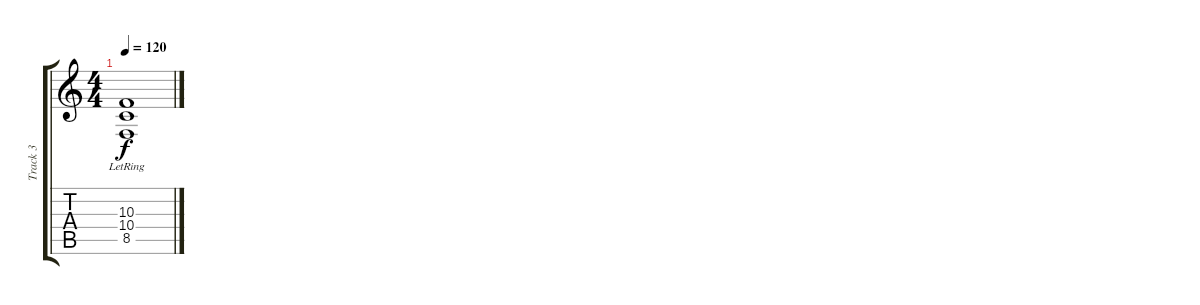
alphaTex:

\track ("Track 3" "Track 3") {instrument tremolostrings}
\staff {score tabs}
\tuning (E4 B3 G3 D3 A2 E2) {hide}
\ts (4 4)
\tempo 120
\clef g2
\ks c
(10.3{lr} 10.4{lr} 8.5{lr}).1{dy f}
